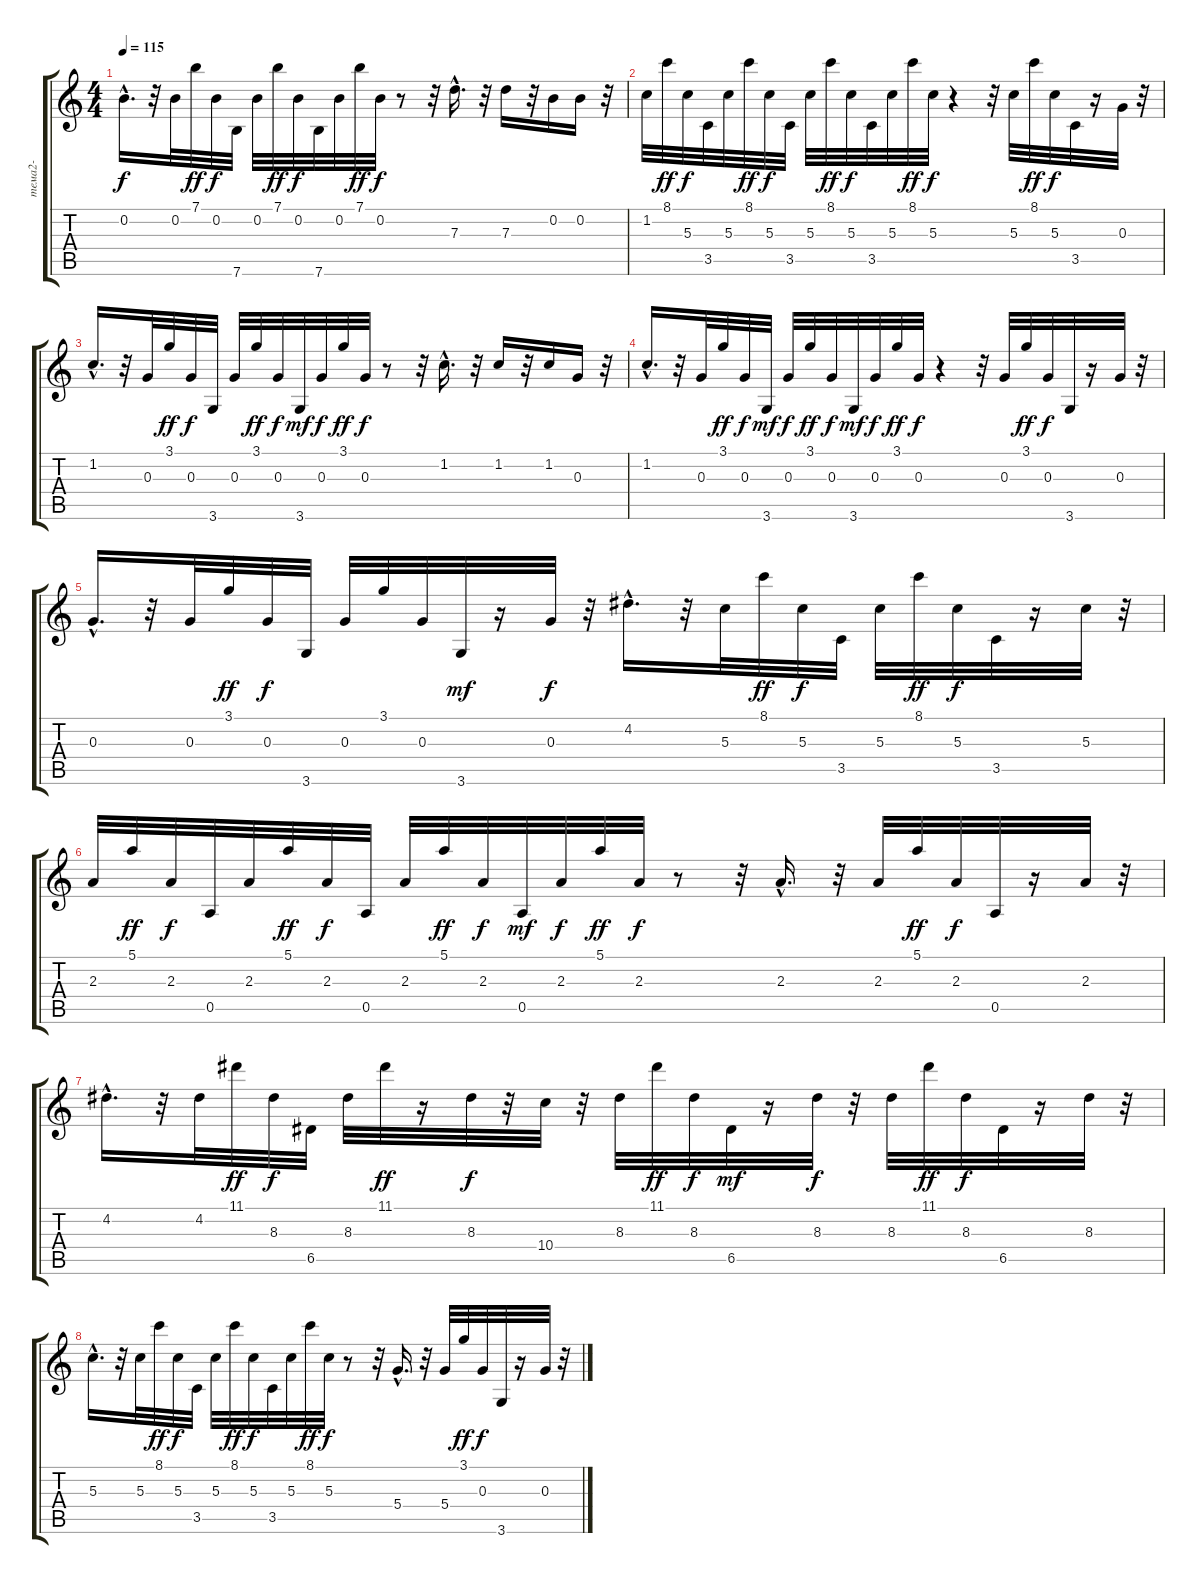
\track ("тема2-" "тема2-") {instrument distortionguitar}
\staff {score tabs}
\tuning (E4 B3 G3 D3 A2 E2) {hide}
\ts (4 4)
\tempo 115
\clef g2
\ks c
0.2{hac}.16{d dy f} r.32 0.2.32 7.1.32{dy ff} 0.2.32{dy f} 7.6.32 0.2.32 7.1.32{dy ff} 0.2.32{dy f} 7.6.32 0.2.32 7.1.32{dy ff} 0.2.32{dy f} r.8 r.32 7.3{hac}.16{d} r.32 7.3.16 r.32 0.2.16 0.2.16 r.32 |
1.2.32 8.1.32{dy ff} 5.3.32{dy f} 3.5.32 5.3.32 8.1.32{dy ff} 5.3.32{dy f} 3.5.32 5.3.32 8.1.32{dy ff} 5.3.32{dy f} 3.5.32 5.3.32 8.1.32{dy ff} 5.3.32{dy f} r.4 r.32 5.3.32 8.1.32{dy ff} 5.3.32{dy f} 3.5.32 r.16 0.3.32 r.32 |
1.2{hac}.16{d} r.32 0.3.32 3.1.32{dy ff} 0.3.32{dy f} 3.6.32 0.3.32 3.1.32{dy ff} 0.3.32{dy f} 3.6.32{dy mf} 0.3.32{dy f} 3.1.32{dy ff} 0.3.32{dy f} r.8 r.32 1.2{hac}.16{d} r.32 1.2.16 r.32 1.2.16 0.3.16 r.32 |
1.2{hac}.16{d} r.32 0.3.32{balance 16} 3.1.32{dy ff} 0.3.32{dy f} 3.6.32{dy mf} 0.3.32{dy f} 3.1.32{dy ff} 0.3.32{dy f balance 8} 3.6.32{dy mf} 0.3.32{dy f} 3.1.32{dy ff} 0.3.32{dy f} r.4 r.32 0.3.32 3.1.32{dy ff} 0.3.32{dy f} 3.6.32 r.16 0.3.32 r.32 |
0.3{hac}.16{d} r.32 0.3.32 3.1.32{dy ff} 0.3.32{dy f} 3.6.32 0.3.32 3.1.32 0.3.32 3.6.32{dy mf} r.16 0.3.32{dy f} r.32 4.2{hac}.16{d} r.32 5.3.32 8.1.32{dy ff} 5.3.32{dy f} 3.5.32 5.3.32 8.1.32{dy ff} 5.3.32{dy f} 3.5.32 r.16 5.3.32 r.32 |
2.3.32 5.1.32{dy ff} 2.3.32{dy f} 0.5.32 2.3.32 5.1.32{dy ff} 2.3.32{dy f} 0.5.32 2.3.32 5.1.32{dy ff} 2.3.32{dy f} 0.5.32{dy mf} 2.3.32{dy f} 5.1.32{dy ff} 2.3.32{dy f} r.8 r.32 2.3{hac}.16{d} r.32 2.3.32 5.1.32{dy ff} 2.3.32{dy f} 0.5.32 r.16 2.3.32 r.32 |
4.2{hac}.16{d} r.32 4.2.32 11.1.32{dy ff} 8.3.32{dy f} 6.5.32 8.3.32 11.1.32{dy ff} r.16 8.3.32{dy f} r.32 10.4.32 r.32 8.3.32 11.1.32{dy ff} 8.3.32{dy f} 6.5.32{dy mf} r.16 8.3.32{dy f} r.32 8.3.32 11.1.32{dy ff} 8.3.32{dy f} 6.5.32 r.16 8.3.32 r.32 |
5.3{hac}.16{d} r.32 5.3.32 8.1.32{dy ff} 5.3.32{dy f} 3.5.32 5.3.32 8.1.32{dy ff} 5.3.32{dy f} 3.5.32 5.3.32 8.1.32{dy ff} 5.3.32{dy f} r.8 r.32 5.4{hac}.16{d} r.32 5.4.32 3.1.32{dy ff} 0.3.32{dy f} 3.6.32 r.16 0.3.32 r.32
